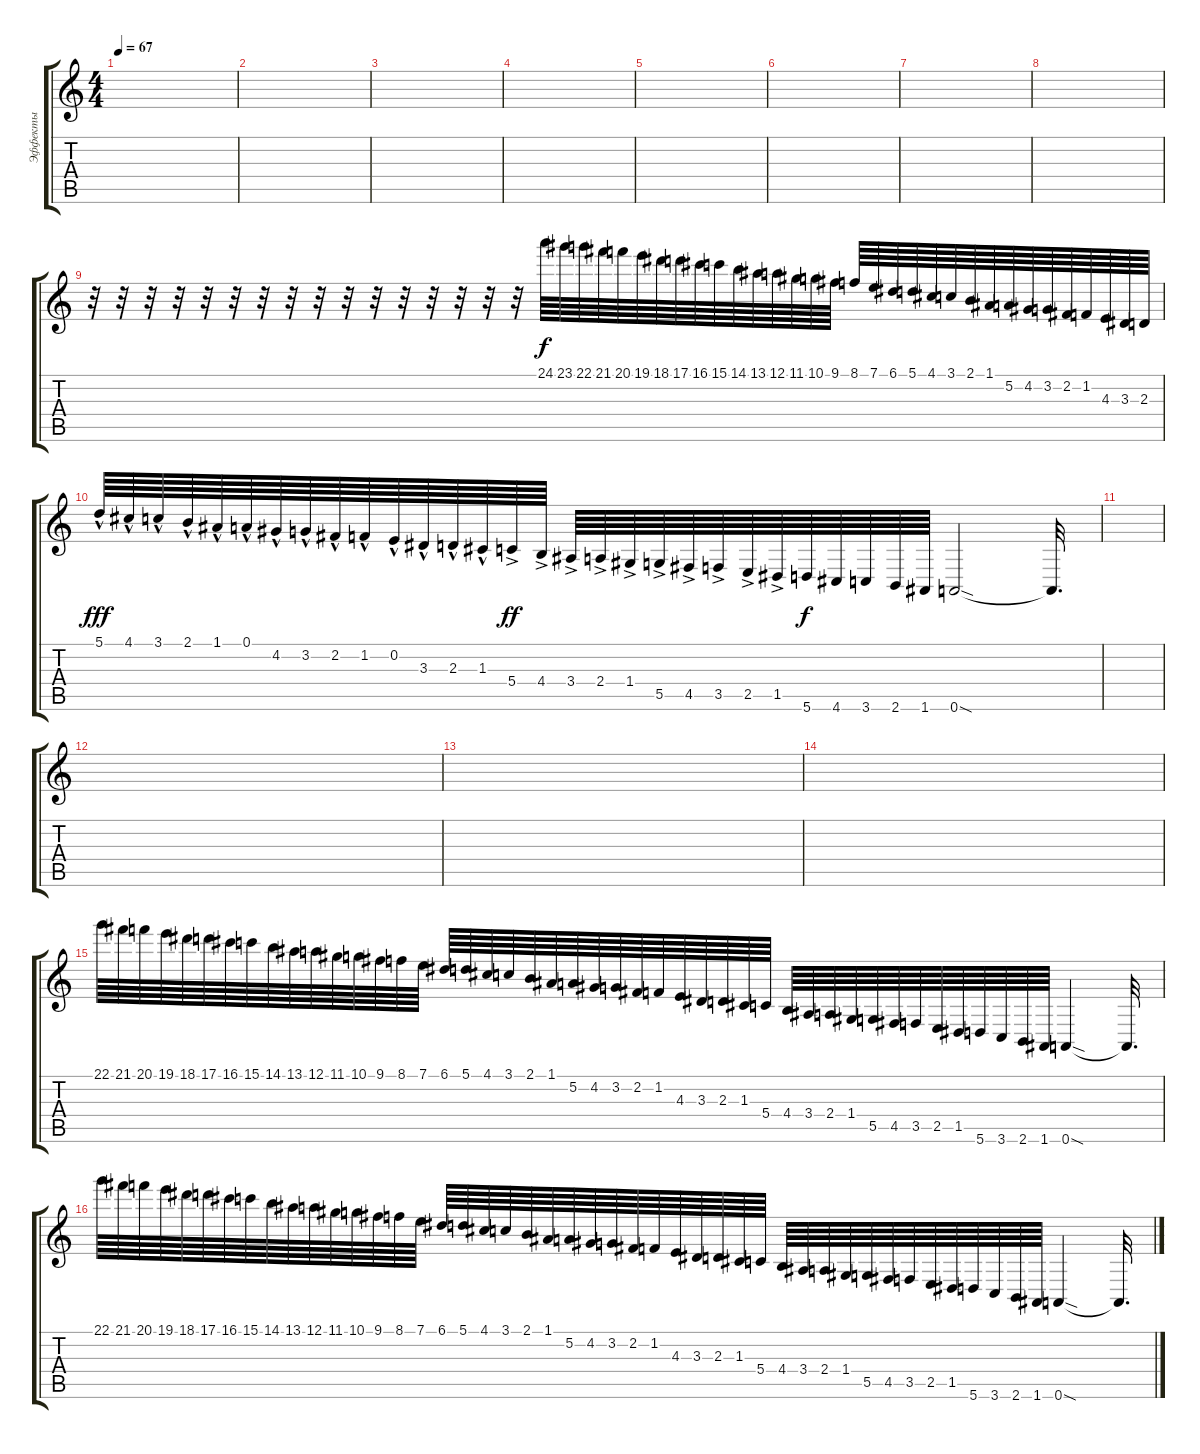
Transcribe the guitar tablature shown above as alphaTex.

\track ("Эффекты" "Эффекты") {instrument gunshot}
\staff {score tabs}
\tuning (A4 E4 C4 G3 D3 A2) {hide}
\ts (4 4)
\tempo 67
\clef g2
\ks c
|
|
|
|
|
|
|
|
r.32{volume 8 instrument tinklebell} r.32 r.32 r.32 r.32 r.32 r.32 r.32 r.32 r.32 r.32 r.32 r.32 r.32 r.32 r.32 24.1.64 23.1.64 22.1.64 21.1.64 20.1.64 19.1.64 18.1.64 17.1.64 16.1.64 15.1.64 14.1.64 13.1.64 12.1.64 11.1.64 10.1.64 9.1.64 8.1.64 7.1.64 6.1.64 5.1.64 4.1.64 3.1.64 2.1.64 1.1.64 5.2.64 4.2.64 3.2.64 2.2.64 1.2.64 4.3.64 3.3.64 2.3.64 |
5.1{hac}.64{dy fff} 4.1{hac}.64 3.1{hac}.64 2.1{hac}.64 1.1{hac}.64 0.1{hac}.64 4.2{hac}.64 3.2{hac}.64 2.2{hac}.64 1.2{hac}.64 0.2{hac}.64 3.3{hac}.64 2.3{hac}.64 1.3{hac}.64 5.4{ac}.64{dy ff} 4.4{ac}.64 3.4{ac}.64 2.4{ac}.64 1.4{ac}.64 5.5{ac}.64 4.5{ac}.64 3.5{ac}.64 2.5{ac}.64 1.5{ac}.64 5.6.64{dy f} 4.6.64 3.6.64 2.6.64 1.6.64 0.6{sod}.2 0.6{t}.32{d} |
|
|
|
|
22.1.64{volume 12} 21.1.64 20.1.64 19.1.64 18.1.64 17.1.64 16.1.64 15.1.64 14.1.64 13.1.64 12.1.64 11.1.64 10.1.64 9.1.64 8.1.64 7.1.64 6.1.64 5.1.64 4.1.64 3.1.64 2.1.64 1.1.64 5.2.64 4.2.64 3.2.64 2.2.64 1.2.64 4.3.64 3.3.64 2.3.64 1.3.64 5.4.64 4.4.64 3.4.64 2.4.64 1.4.64 5.5.64 4.5.64 3.5.64 2.5.64 1.5.64 5.6.64 3.6.64 2.6.64 1.6.64 0.6{sod}.4 0.6{t}.32{d volume 5} |
22.1.64{volume 12} 21.1.64 20.1.64 19.1.64 18.1.64 17.1.64 16.1.64 15.1.64 14.1.64 13.1.64 12.1.64 11.1.64 10.1.64 9.1.64 8.1.64 7.1.64 6.1.64 5.1.64 4.1.64 3.1.64 2.1.64 1.1.64 5.2.64 4.2.64 3.2.64 2.2.64 1.2.64 4.3.64 3.3.64 2.3.64 1.3.64 5.4.64 4.4.64 3.4.64 2.4.64 1.4.64 5.5.64 4.5.64 3.5.64 2.5.64 1.5.64 5.6.64 3.6.64 2.6.64 1.6.64 0.6{sod}.4 0.6{t}.32{d}
